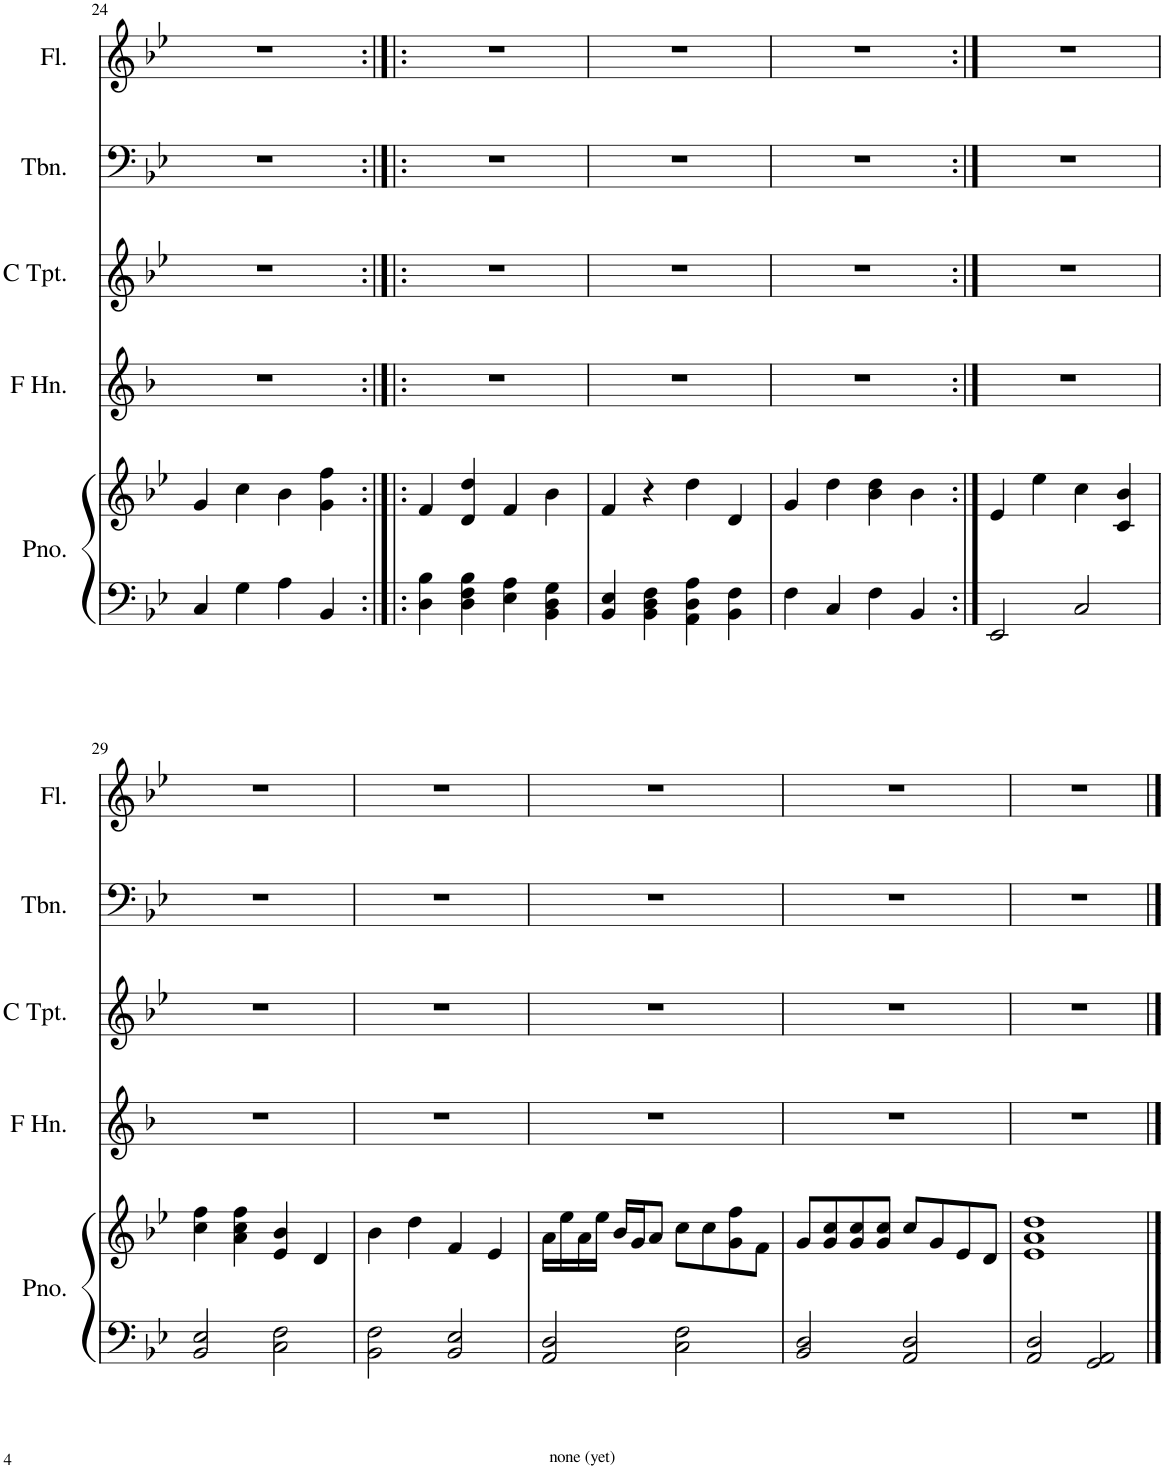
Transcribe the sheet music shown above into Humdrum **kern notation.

**kern	**kern	**kern	**kern	**kern	**kern
*part5	*part5	*part4	*part3	*part2	*part1
*staff6	*staff5	*staff4	*staff3	*staff2	*staff1
*I"Piano	*	*I"Horn in F	*I"C Trumpet	*I"Trombone	*I"Flute
*I'Pno.	*	*	*I'C Tpt.	*I'Tbn.	*I'Fl.
!!LO:PB:g=z
*clefF4	*clefG2	*clefG2	*clefG2	*clefF4	*clefG2
*	*	*Trd4c7	*	*	*
*k[b-e-]	*k[b-e-]	*k[b-]	*k[b-e-]	*k[b-e-]	*k[b-e-]
*M4/4	*M4/4	*M4/4	*M4/4	*M4/4	*M4/4
*met(c)	*met(c)	*met(c)	*met(c)	*met(c)	*met(c)
=24	=24	=24	=24	=24	=24
4C/	4g/	1r	1r	1r	1r
4G\	4cc\	.	.	.	.
4A\	4b-\	.	.	.	.
4BB-/	4g\ 4ff\	.	.	.	.
=25:|!|:	=25:|!|:	=25:|!|:	=25:|!|:	=25:|!|:	=25:|!|:
4D\ 4B-\	4f/	1r	1r	1r	1r
4D\ 4F\ 4B-\	4d/ 4dd/	.	.	.	.
4E-\ 4A\	4f/	.	.	.	.
4BB-\ 4D\ 4G\	4b-\	.	.	.	.
=26	=26	=26	=26	=26	=26
4BB-/ 4E-/	4f/	1r	1r	1r	1r
4BB-\ 4D\ 4F\	4r	.	.	.	.
4AA\ 4D\ 4A\	4dd\	.	.	.	.
4BB-\ 4F\	4d/	.	.	.	.
=27	=27	=27	=27	=27	=27
4F\	4g/	1r	1r	1r	1r
4C/	4dd\	.	.	.	.
4F\	4b-\ 4dd\	.	.	.	.
4BB-/	4b-\	.	.	.	.
=28:|!	=28:|!	=28:|!	=28:|!	=28:|!	=28:|!
2EE-/	4e-/	1r	1r	1r	1r
.	4ee-\	.	.	.	.
2C/	4cc\	.	.	.	.
.	4c/ 4b-/	.	.	.	.
!!LO:LB:g=z
=29	=29	=29	=29	=29	=29
2BB-/ 2E-/	4cc\ 4ff\	1r	1r	1r	1r
.	4a\ 4cc\ 4ff\	.	.	.	.
2C\ 2F\	4e-/ 4b-/	.	.	.	.
.	4d/	.	.	.	.
=30	=30	=30	=30	=30	=30
2BB-\ 2F\	4b-\	1r	1r	1r	1r
.	4dd\	.	.	.	.
2BB-/ 2E-/	4f/	.	.	.	.
.	4e-/	.	.	.	.
=31	=31	=31	=31	=31	=31
2AA/ 2D/	16a\LL	1r	1r	1r	1r
.	16ee-\	.	.	.	.
.	16a\	.	.	.	.
.	16ee-\JJ	.	.	.	.
.	16b-/LL	.	.	.	.
.	16g/J	.	.	.	.
.	8a/J	.	.	.	.
2C\ 2F\	8cc\L	.	.	.	.
.	8cc\	.	.	.	.
.	8g\ 8ff\	.	.	.	.
.	8f\J	.	.	.	.
=32	=32	=32	=32	=32	=32
2BB-/ 2D/	8g/L	1r	1r	1r	1r
.	8g/ 8cc/	.	.	.	.
.	8g/ 8cc/	.	.	.	.
.	8g/ 8cc/J	.	.	.	.
2AA/ 2D/	8cc/L	.	.	.	.
.	8g/	.	.	.	.
.	8e-/	.	.	.	.
.	8d/J	.	.	.	.
=33	=33	=33	=33	=33	=33
2AA/ 2D/	1e- 1a 1dd	1r	1r	1r	1r
2GG/ 2AA/	.	.	.	.	.
==	==	==	==	==	==
*-	*-	*-	*-	*-	*-
